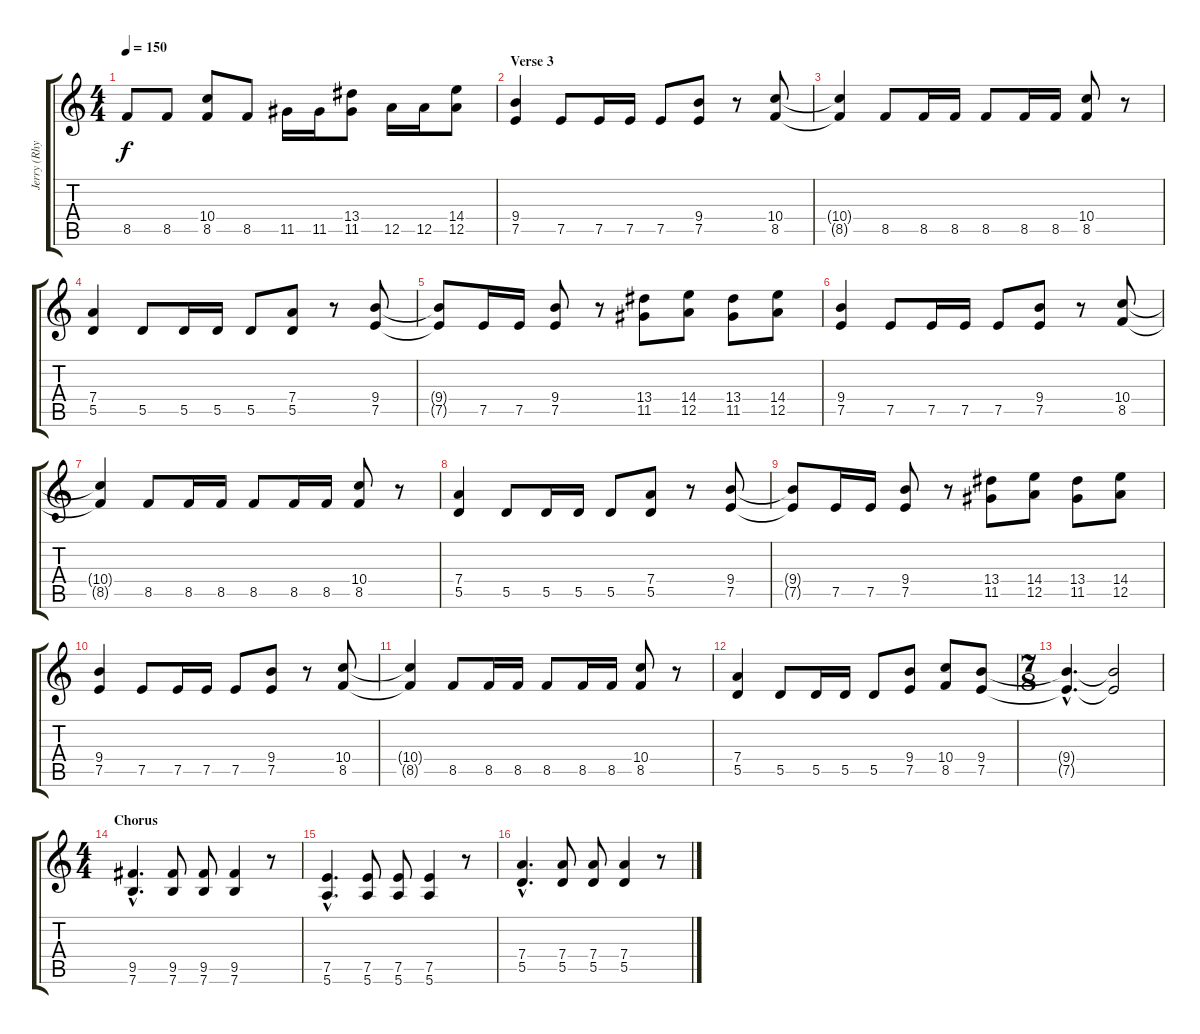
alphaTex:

\track ("Jerry (Rhythm)" "Jerry (Rhy") {instrument distortionguitar}
\staff {score tabs}
\tuning (E4 B3 G3 D3 A2 E2) {hide}
\ts (4 4)
\tempo 150
\clef g2
\ks c
8.5.8{dy f} 8.5.8 (10.4 8.5).8 8.5.8 11.5.16 11.5.16 (13.4 11.5).8 12.5.16 12.5.16 (14.4 12.5).8 |
\section ("" "Verse 3")
(9.4 7.5).4 7.5.8 7.5.16 7.5.16 7.5.8 (9.4 7.5).8 r.8 (10.4 8.5).8 |
(10.4{t} 8.5{t}).4 8.5.8 8.5.16 8.5.16 8.5.8 8.5.16 8.5.16 (10.4 8.5).8 r.8 |
(7.4 5.5).4 5.5.8 5.5.16 5.5.16 5.5.8 (7.4 5.5).8 r.8 (9.4 7.5).8 |
(9.4{t} 7.5{t}).8 7.5.16 7.5.16 (9.4 7.5).8 r.8 (13.4 11.5).8 (14.4 12.5).8 (13.4 11.5).8 (14.4 12.5).8 |
(9.4 7.5).4 7.5.8 7.5.16 7.5.16 7.5.8 (9.4 7.5).8 r.8 (10.4 8.5).8 |
(10.4{t} 8.5{t}).4 8.5.8 8.5.16 8.5.16 8.5.8 8.5.16 8.5.16 (10.4 8.5).8 r.8 |
(7.4 5.5).4 5.5.8 5.5.16 5.5.16 5.5.8 (7.4 5.5).8 r.8 (9.4 7.5).8 |
(9.4{t} 7.5{t}).8 7.5.16 7.5.16 (9.4 7.5).8 r.8 (13.4 11.5).8 (14.4 12.5).8 (13.4 11.5).8 (14.4 12.5).8 |
(9.4 7.5).4 7.5.8 7.5.16 7.5.16 7.5.8 (9.4 7.5).8 r.8 (10.4 8.5).8 |
(10.4{t} 8.5{t}).4 8.5.8 8.5.16 8.5.16 8.5.8 8.5.16 8.5.16 (10.4 8.5).8 r.8 |
(7.4 5.5).4 5.5.8 5.5.16 5.5.16 5.5.8 (9.4 7.5).8 (10.4 8.5).8 (9.4 7.5).8 |
\ts (7 8)
(9.4{hac t} 7.5{hac t}).4{d} (9.4{t} 7.5{t}).2 |
\ts (4 4)
\section ("" "Chorus")
(9.5{hac} 7.6{hac}).4{d} (9.5 7.6).8 (9.5 7.6).8 (9.5 7.6).4 r.8 |
(7.5{hac} 5.6{hac}).4{d} (7.5 5.6).8 (7.5 5.6).8 (7.5 5.6).4 r.8 |
(7.4{hac} 5.5{hac}).4{d} (7.4 5.5).8 (7.4 5.5).8 (7.4 5.5).4 r.8
